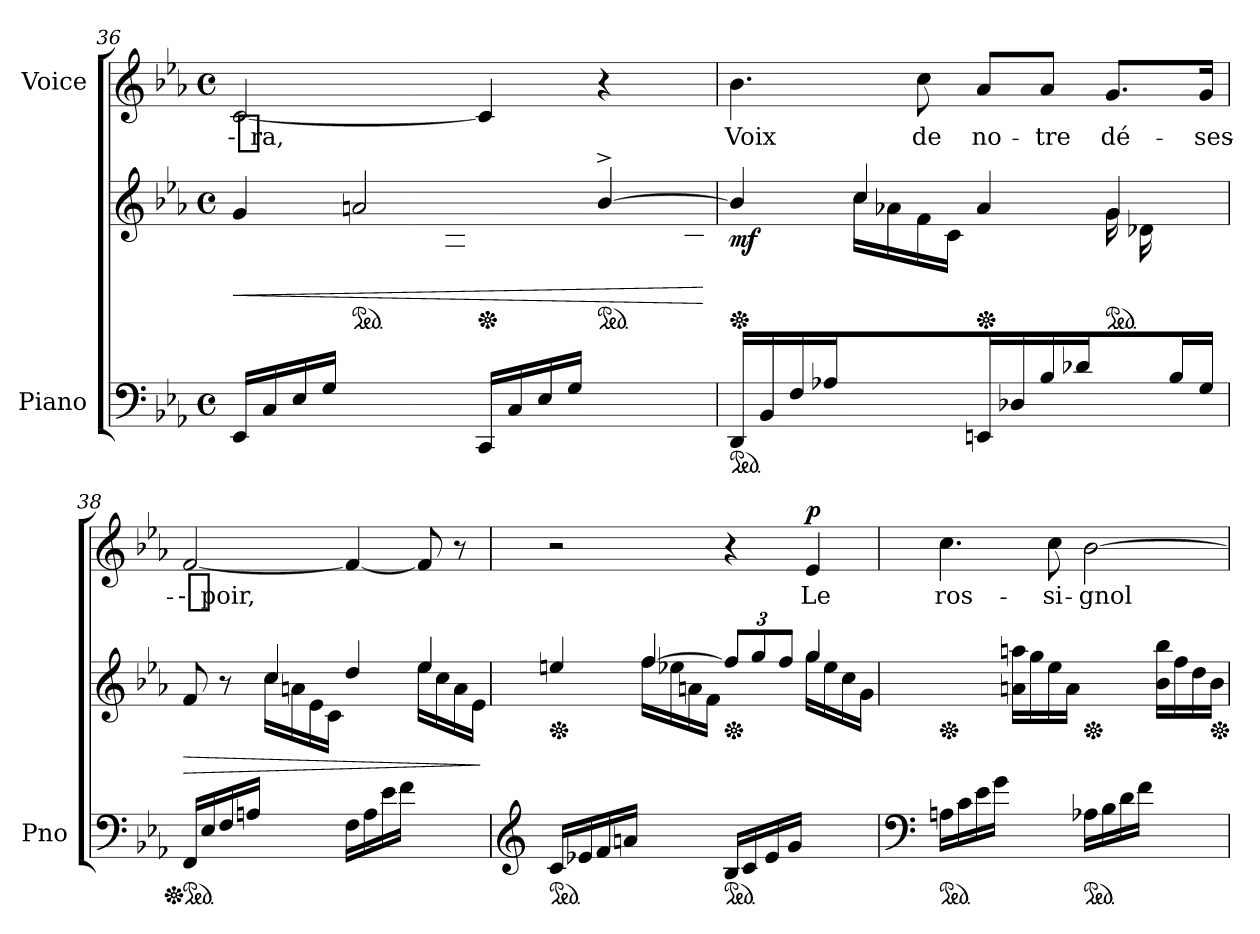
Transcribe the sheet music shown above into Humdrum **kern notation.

**kern	**kern	**dynam	**kern	**text	**dynam
*part2	*part2	*part2	*part1	*part1	*part1
*staff3	*staff2	*staff2/3	*staff1	*staff1	*staff1
*I"Piano	*	*	*I"Voice	*	*
*I'Pno	*	*	*	*	*
!!LO:PB:g=z
*clefF4	*clefG2	*	*clefG2	*	*
*k[b-e-a-]	*k[b-e-a-]	*	*k[b-e-a-]	*	*
*M4/4	*M4/4	*	*M4/4	*	*
*met(c)	*met(c)	*	*met(c)	*	*
=36	=36	=36	=36	=36	=36
!	!LO:TX:a:i:t=espressivo	!	!	!	!
!	!	!LO:HP:b	!	!LO:LY:b	!
*	*^	*	*	*	*
16EE-/LL	4g/	4ryy	<	[2c/	-- ra,	.
16C/	.	.	.	.	.	.
16E-/	.	.	.	.	.	.
16G/JJ	.	.	.	.	.	.
*	*ped	*	*	*	*	*
4ryy	2an/	16an\LLyy	.	.	.	.
.	.	16g\	.	.	.	.
.	.	16e-\	.	.	.	.
.	.	16An\JJ	.	.	.	.
*	*Xped	*	*	*	*	*
16CC/LL	.	4ryy	.	4c/]	.	.
16C/	.	.	.	.	.	.
16E-/	.	.	.	.	.	.
16G/JJ	.	.	.	.	.	.
*	*ped	*	*	*	*	*
4ryy	[4b-^/	16b-\LLyy	.	4r	.	.
.	.	16g\	.	.	.	.
.	.	16e-\	.	.	.	.
.	.	16B-\JJ	.	.	.	.
*	*v	*v	*	*	*	*
.	.	[	.	.	.
=37	=37	=37	=37	=37	=37
*ped	*	*	*	*	*
*	*Xped	*	*	*	*
*	*^	*	*	*	*
!	!	!	!LO:DY:b	!	!LO:LY:b	!LO:DY:a
!	!	!	!	!	!	!LO:DY:n=1:a
16DD/LL	4b-/]	4ryy	mf	4.b-\	Voix	other-dynamics f
16BB-/	.	.	.	.	.	.
16F/	.	.	.	.	.	.
16A-X/JJ	.	.	.	.	.	.
4ryy	4cc/	16cc\LL	.	.	.	.
.	.	16a-X\	.	.	.	.
!	!	!	!	!	!LO:LY:b	!
.	.	16f\	.	8cc\	de	.
.	.	16c\JJ	.	.	.	.
*	*Xped	*	*	*	*	*
!	!	!	!	!	!LO:LY:b	!
16EEn\LL	4a-/	4ryy	.	8a-/L	no-	.
16D-X\	.	.	.	.	.	.
!	!	!	!	!	!LO:LY:b	!
16B-\	.	.	.	8a-/J	-tre	.
16d-X\JJ	.	.	.	.	.	.
*	*ped	*	*	*	*	*
!	!	!	!	!	!LO:LY:b	!
8ryy	4g/	16g\LL	.	8.g/L	dé-	.
.	.	16d-X\	.	.	.	.
16B-/	.	8ryy	.	.	.	.
!	!	!	!	!	!LO:LY:b	!
16G/JJ	.	.	.	16g/Jk	-ses-	.
!!LO:LB:g=z
=38	=38	=38	=38	=38	=38	=38
*Xped	*	*	*	*	*	*
*ped	*	*	*	*	*	*
!	!	!	!LO:HP:b	!	!LO:LY:b	!
16FF/LL	8f/	4ryy	>	[2f/	-- poir,	.
16E-/	.	.	.	.	.	.
16F/	8r	.	.	.	.	.
16An/JJ	.	.	.	.	.	.
4ryy	4cc/	16cc\LL	.	.	.	.
.	.	16an\	.	.	.	.
.	.	16e-\	.	.	.	.
.	.	16c\JJ	.	.	.	.
16F\LL	4dd/	4ryy	.	4f/_	.	.
16A\	.	.	.	.	.	.
16e-\	.	.	.	.	.	.
16f\JJ	.	.	.	.	.	.
4ryy	4ee-/	16ee-\LL	.	8f/]	.	.
.	.	16cc\	.	.	.	.
.	.	16a\	.	8r	.	.
.	.	16e-\JJ	.	.	.	.
*	*v	*v	*	*	*	*
.	.	]	.	.	.
=39	=39	=39	=39	=39	=39
*clefG2	*	*	*	*	*
*ped	*	*	*	*	*
*	*Xped	*	*	*	*
*	*^	*	*	*	*
16c/LL	4een/	4ryy	.	2r	.	.
!	!	!	!LO:DY:a=2	!	!	!
!	!	!	!LO:DY:n=1:a=2	!	!	!
16e-X/	.	.	p other-dynamics	.	.	.
16f/	.	.	.	.	.	.
16an/JJ	.	.	.	.	.	.
4ryy	[4ff/	16ff\LL	.	.	.	.
.	.	16ee-X\	.	.	.	.
.	.	16an\	.	.	.	.
.	.	16f\JJ	.	.	.	.
*ped	*	*	*	*	*	*
*	*Xped	*	*	*	*	*
*	*Xbrackettup	*	*	*	*	*
16B-/LL	12ff/L]	4ryy	.	4r	.	.
16c/	.	.	.	.	.	.
.	12gg/	.	.	.	.	.
16e-/	.	.	.	.	.	.
.	12ff/J	.	.	.	.	.
16g/JJ	.	.	.	.	.	.
!	!	!	!	!	!LO:LY:b	!LO:DY:a
4ryy	4gg/	16gg\LL	.	4e-/	Le	p
.	.	16ee-\	.	.	.	.
.	.	16cc\	.	.	.	.
.	.	16g\JJ	.	.	.	.
=40	=40	=40	=40	=40	=40	=40
*clefF4	*	*	*	*	*	*
*ped	*	*	*	*	*	*
*	*Xped	*	*	*	*	*
!	!	!	!	!	!LO:LY:b	!
16An\LL	1ryy	4ryy	.	4.cc\	ros-	.
16c\	.	.	.	.	.	.
16e-\	.	.	.	.	.	.
16g\JJ	.	.	.	.	.	.
4ryy	.	16an\ 16aan\LL	.	.	.	.
.	.	16gg\	.	.	.	.
!	!	!	!	!	!LO:LY:b	!
.	.	16ee-\	.	8cc\	-si-	.
.	.	16a\JJ	.	.	.	.
*ped	*	*	*	*	*	*
*	*Xped	*	*	*	*	*
!	!	!	!	!	!LO:LY:b	!
16A-X\LL	.	4ryy	.	[2b-\	-gnol	.
16B-\	.	.	.	.	.	.
16d\	.	.	.	.	.	.
16f\JJ	.	.	.	.	.	.
4ryy	.	16b-\ 16bb-\LL	.	.	.	.
.	.	16ff\	.	.	.	.
.	.	16dd\	.	.	.	.
.	.	16b-\JJ	.	.	.	.
*	*Xped	*	*	*	*	*
*	*v	*v	*	*	*	*
=	=	=	=	=	=
*-	*-	*-	*-	*-	*-
